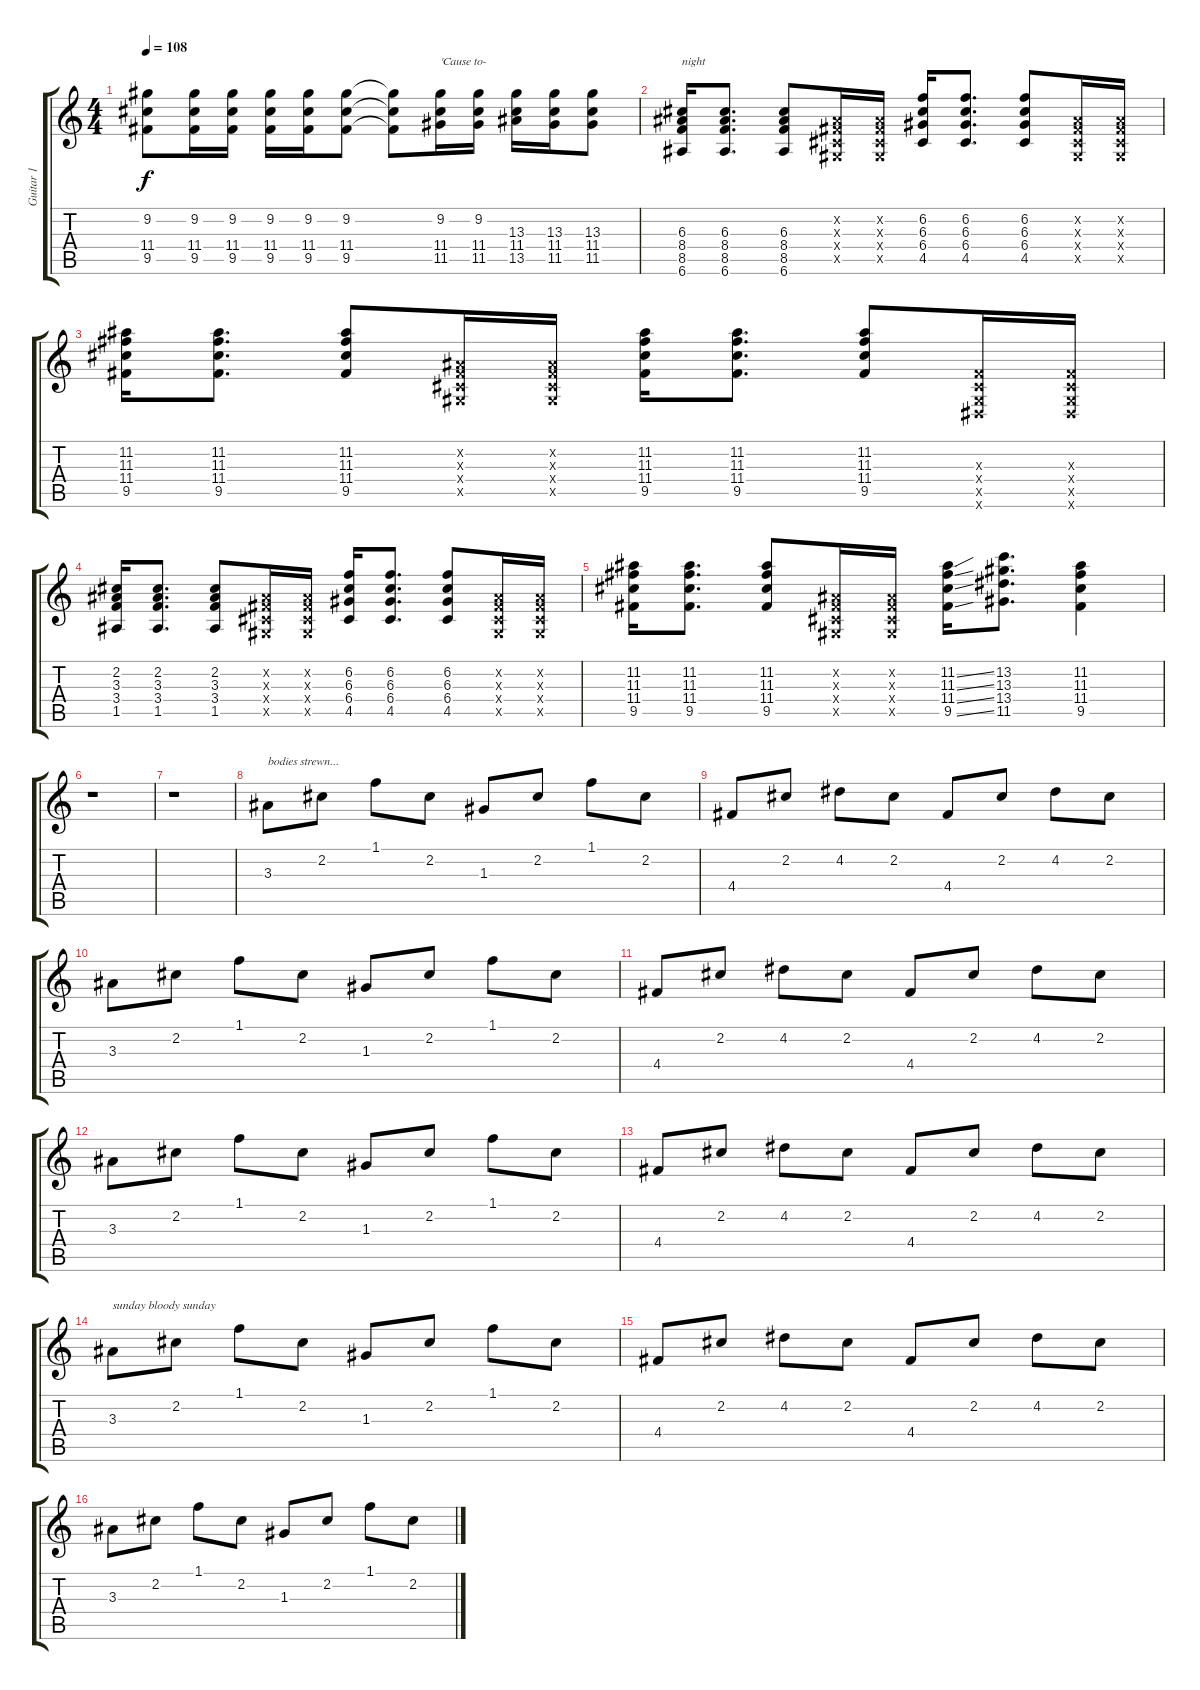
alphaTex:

\track ("Guitar 1" "Guitar 1") {instrument electricguitarclean}
\staff {score tabs}
\tuning (E4 B3 G3 D3 A2 E2) {hide}
\ts (4 4)
\tempo 108
\clef g2
\ks c
(9.2 11.4 9.5).8{dy f} (9.2 11.4 9.5).16 (9.2 11.4 9.5).16 (9.2 11.4 9.5).16 (9.2 11.4 9.5).16 (9.2 11.4 9.5).8 (9.2{t} 11.4{t} 9.5{t}).8 (9.2 11.4 11.5).16{txt "'Cause to-"} (9.2 11.4 11.5).16 (13.3 11.4 13.5).16 (13.3 11.4 11.5).16 (13.3 11.4 11.5).8 |
(6.3 8.4 8.5 6.6).16{txt "night"} (6.3 8.4 8.5 6.6).8{d} (6.3 8.4 8.5 6.6).8 (-1.2{x} -1.3{x} -1.4{x} -1.5{x}).16 (-1.2{x} -1.3{x} -1.4{x} -1.5{x}).16 (6.2 6.3 6.4 4.5).16 (6.2 6.3 6.4 4.5).8{d} (6.2 6.3 6.4 4.5).8 (-1.2{x} -1.3{x} -1.4{x} -1.5{x}).16 (-1.2{x} -1.3{x} -1.4{x} -1.5{x}).16 |
(11.2 11.3 11.4 9.5).16 (11.2 11.3 11.4 9.5).8{d} (11.2 11.3 11.4 9.5).8 (-1.2{x} -1.3{x} -1.4{x} -1.5{x}).16 (-1.2{x} -1.3{x} -1.4{x} -1.5{x}).16 (11.2 11.3 11.4 9.5).16 (11.2 11.3 11.4 9.5).8{d} (11.2 11.3 11.4 9.5).8 (-1.3{x} -1.4{x} -1.5{x} -1.6{x}).16 (-1.3{x} -1.4{x} -1.5{x} -1.6{x}).16 |
(2.2 3.3 3.4 1.5).16 (2.2 3.3 3.4 1.5).8{d} (2.2 3.3 3.4 1.5).8 (-1.2{x} -1.3{x} -1.4{x} -1.5{x}).16 (-1.2{x} -1.3{x} -1.4{x} -1.5{x}).16 (6.2 6.3 6.4 4.5).16 (6.2 6.3 6.4 4.5).8{d} (6.2 6.3 6.4 4.5).8 (-1.2{x} -1.3{x} -1.4{x} -1.5{x}).16 (-1.2{x} -1.3{x} -1.4{x} -1.5{x}).16 |
(11.2 11.3 11.4 9.5).16 (11.2 11.3 11.4 9.5).8{d} (11.2 11.3 11.4 9.5).8 (-1.2{x} -1.3{x} -1.4{x} -1.5{x}).16 (-1.2{x} -1.3{x} -1.4{x} -1.5{x}).16 (11.2{ss} 11.3{ss} 11.4{ss} 9.5{ss}).16 (13.2 13.3 13.4 11.5).8{d} (11.2 11.3 11.4 9.5).4 |
r.1 |
r.1 |
3.3.8{txt "bodies strewn..."} 2.2.8 1.1.8 2.2.8 1.3.8 2.2.8 1.1.8 2.2.8 |
4.4.8 2.2.8 4.2.8 2.2.8 4.4.8 2.2.8 4.2.8 2.2.8 |
3.3.8 2.2.8 1.1.8 2.2.8 1.3.8 2.2.8 1.1.8 2.2.8 |
4.4.8 2.2.8 4.2.8 2.2.8 4.4.8 2.2.8 4.2.8 2.2.8 |
3.3.8 2.2.8 1.1.8 2.2.8 1.3.8 2.2.8 1.1.8 2.2.8 |
4.4.8 2.2.8 4.2.8 2.2.8 4.4.8 2.2.8 4.2.8 2.2.8 |
3.3.8{txt "sunday bloody sunday"} 2.2.8 1.1.8 2.2.8 1.3.8 2.2.8 1.1.8 2.2.8 |
4.4.8 2.2.8 4.2.8 2.2.8 4.4.8 2.2.8 4.2.8 2.2.8 |
3.3.8 2.2.8 1.1.8 2.2.8 1.3.8 2.2.8 1.1.8 2.2.8
